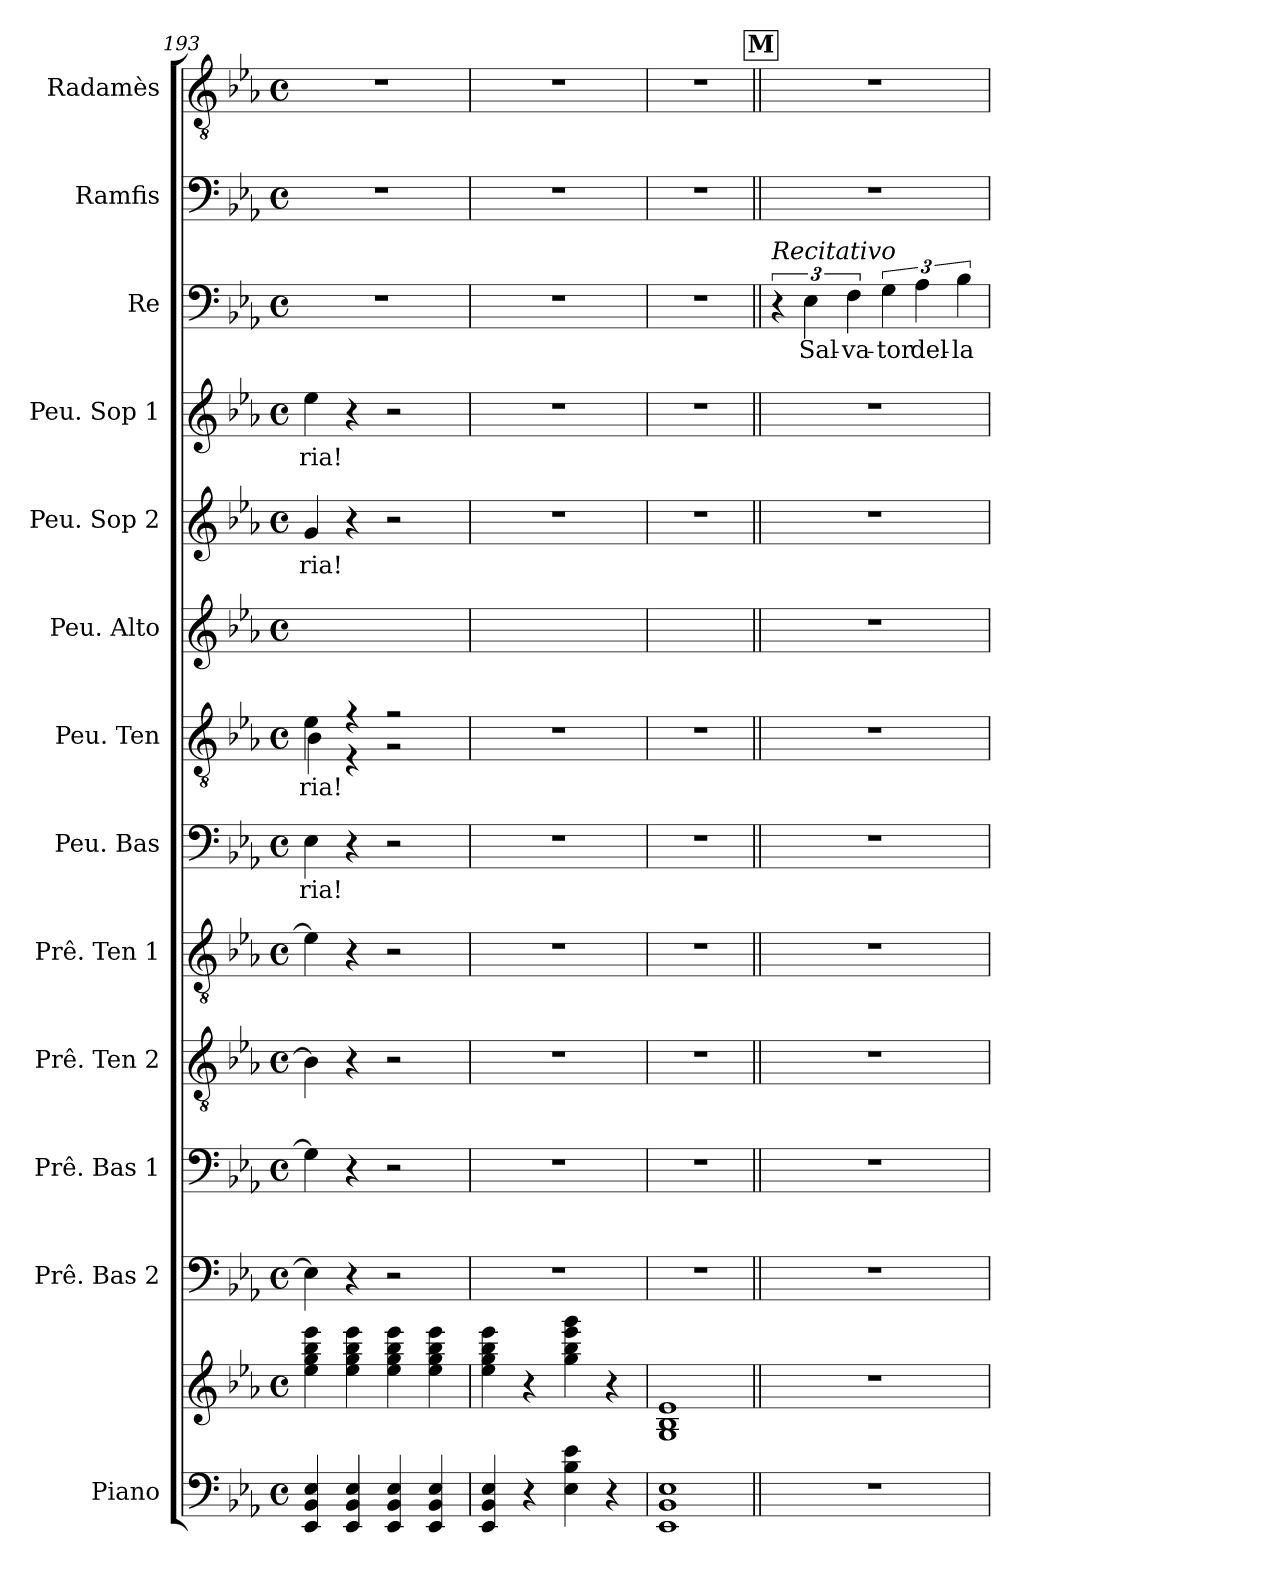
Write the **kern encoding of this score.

**kern	**kern	**kern	**kern	**kern	**kern	**kern	**text	**kern	**text	**kern	**kern	**text	**kern	**text	**kern	**text	**kern	**kern
*part13	*part13	*part12	*part11	*part10	*part9	*part8	*part8	*part7	*part7	*part6	*part5	*part5	*part4	*part4	*part3	*part3	*part2	*part1
*staff14	*staff13	*staff12	*staff11	*staff10	*staff9	*staff8	*staff8	*staff7	*staff7	*staff6	*staff5	*staff5	*staff4	*staff4	*staff3	*staff3	*staff2	*staff1
*I"Piano	*	*I"Prê. Bas 2	*I"Prê. Bas 1	*I"Prê. Ten 2	*I"Prê. Ten 1	*I"Peu. Bas	*	*I"Peu. Ten	*	*I"Peu. Alto	*I"Peu. Sop 2	*	*I"Peu. Sop 1	*	*I"Re	*	*I"Ramfis	*I"Radamès
*I'Pno	*	*I'Prê. B2	*I'Prê. B1	*I'Prê. T2	*I'Prê. T1	*I'Peu. Bas	*	*I'Peu. Ten	*	*I'Peu. Alto	*I'Peu. S2	*	*I'Peu. S1	*	*I'Re	*	*I'Ram.	*I'Rad.
*clefF4	*clefG2	*clefF4	*clefF4	*clefGv2	*clefGv2	*clefF4	*	*clefGv2	*	*clefG2	*clefG2	*	*clefG2	*	*clefF4	*	*clefF4	*clefGv2
*k[b-e-a-]	*k[b-e-a-]	*k[b-e-a-]	*k[b-e-a-]	*k[b-e-a-]	*k[b-e-a-]	*k[b-e-a-]	*	*k[b-e-a-]	*	*k[b-e-a-]	*k[b-e-a-]	*	*k[b-e-a-]	*	*k[b-e-a-]	*	*k[b-e-a-]	*k[b-e-a-]
*M4/4	*M4/4	*M4/4	*M4/4	*M4/4	*M4/4	*M4/4	*	*M4/4	*	*M4/4	*M4/4	*	*M4/4	*	*M4/4	*	*M4/4	*M4/4
*met(c)	*met(c)	*met(c)	*met(c)	*met(c)	*met(c)	*met(c)	*	*met(c)	*	*met(c)	*met(c)	*	*met(c)	*	*met(c)	*	*met(c)	*met(c)
=193	=193	=193	=193	=193	=193	=193	=193	=193	=193	=193	=193	=193	=193	=193	=193	=193	=193	=193
!	!	!	!	!	!	!	!LO:LY:b:color=#0055FF	!	!LO:LY:b:color=#0055FF	!	!	!	!	!	!	!	!	!
*	*	*	*	*	*	*	*	*^	*	*	*	*	*	*	*	*	*	*
!	!	!	!	!	!	!	!	!	!	!LO:LY:b:color=#0055FF	!	!	!LO:LY:b:color=#AA0000	!	!LO:LY:b:color=#0055FF	!	!	!	!
4EE-/ 4BB-/ 4E-/	4ee-\ 4gg\ 4bb-\ 4eee-\	4E-\]	4G\]	4B-\]	4e-\]	4E-\	-ria!	4e-\	4B-\	-ria!	1ryy	4g/	-ria!	4ee-\	-ria!	1r	.	1r	1r
4EE-/ 4BB-/ 4E-/	4ee-\ 4gg\ 4bb-\ 4eee-\	4r	4r	4r	4r	4r	.	4r	4r	.	.	4r	.	4r	.	.	.	.	.
4EE-/ 4BB-/ 4E-/	4ee-\ 4gg\ 4bb-\ 4eee-\	2r	2r	2r	2r	2r	.	2r	2r	.	.	2r	.	2r	.	.	.	.	.
4EE-/ 4BB-/ 4E-/	4ee-\ 4gg\ 4bb-\ 4eee-\	.	.	.	.	.	.	.	.	.	.	.	.	.	.	.	.	.	.
*	*	*	*	*	*	*	*	*v	*v	*	*	*	*	*	*	*	*	*	*
!!LO:PB:g=z
=194	=194	=194	=194	=194	=194	=194	=194	=194	=194	=194	=194	=194	=194	=194	=194	=194	=194	=194
4EE-/ 4BB-/ 4E-/	4ee-\ 4gg\ 4bb-\ 4eee-\	1r	1r	1r	1r	1r	.	1r	.	1ryy	1r	.	1r	.	1r	.	1r	1r
4r	4r	.	.	.	.	.	.	.	.	.	.	.	.	.	.	.	.	.
4E-\ 4B-\ 4e-\	4gg\ 4bb-\ 4eee-\ 4ggg\	.	.	.	.	.	.	.	.	.	.	.	.	.	.	.	.	.
4r	4r	.	.	.	.	.	.	.	.	.	.	.	.	.	.	.	.	.
=195	=195	=195	=195	=195	=195	=195	=195	=195	=195	=195	=195	=195	=195	=195	=195	=195	=195	=195
1EE- 1BB- 1E-	1G 1B- 1e-	1r	1r	1r	1r	1r	.	1r	.	1ryy	1r	.	1r	.	1r	.	1r	1r
!!LO:REH:place=s1:a:fs=18:t=M
=196||	=196||	=196||	=196||	=196||	=196||	=196||	=196||	=196||	=196||	=196||	=196||	=196||	=196||	=196||	=196||	=196||	=196||	=196||
!	!	!	!	!	!	!	!	!	!	!	!	!	!	!	!LO:TX:a:i:t=Recitativo	!	!	!
1r	1r	1r	1r	1r	1r	1r	.	1r	.	1r	1r	.	1r	.	6r	.	1r	1r
!	!	!	!	!	!	!	!	!	!	!	!	!	!	!	!	!LO:LY:b:color=#0055FF	!	!
.	.	.	.	.	.	.	.	.	.	.	.	.	.	.	6E-\	Sal-	.	.
!	!	!	!	!	!	!	!	!	!	!	!	!	!	!	!	!LO:LY:b:color=#0055FF	!	!
.	.	.	.	.	.	.	.	.	.	.	.	.	.	.	6F\	-va-	.	.
!	!	!	!	!	!	!	!	!	!	!	!	!	!	!	!	!LO:LY:b:color=#0055FF	!	!
.	.	.	.	.	.	.	.	.	.	.	.	.	.	.	6G\	-tor	.	.
!	!	!	!	!	!	!	!	!	!	!	!	!	!	!	!	!LO:LY:b:color=#0055FF	!	!
.	.	.	.	.	.	.	.	.	.	.	.	.	.	.	6A-\	del-	.	.
!	!	!	!	!	!	!	!	!	!	!	!	!	!	!	!	!LO:LY:b:color=#0055FF	!	!
.	.	.	.	.	.	.	.	.	.	.	.	.	.	.	6B-\	-la	.	.
=	=	=	=	=	=	=	=	=	=	=	=	=	=	=	=	=	=	=
*-	*-	*-	*-	*-	*-	*-	*-	*-	*-	*-	*-	*-	*-	*-	*-	*-	*-	*-
